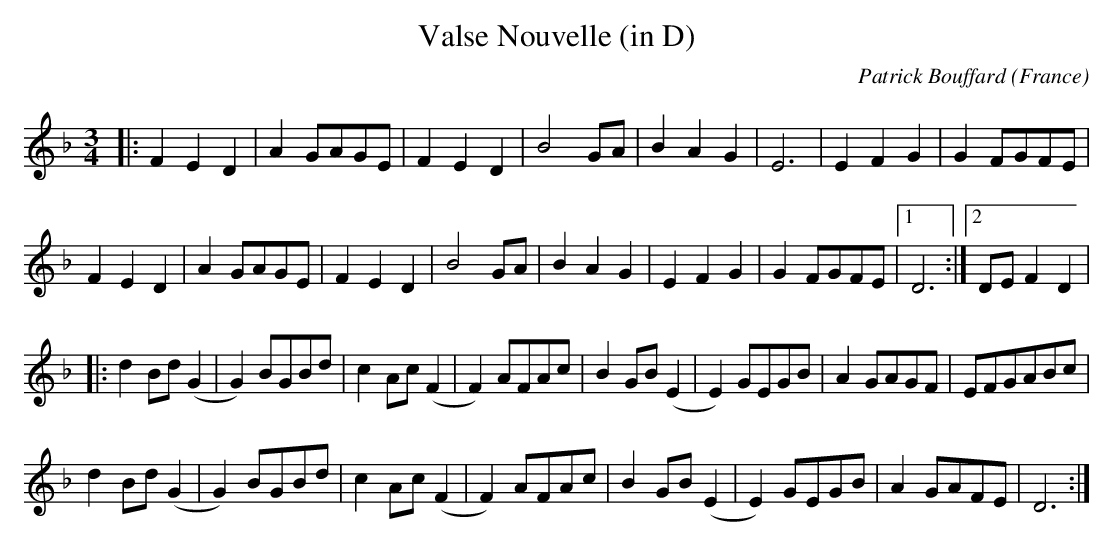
X:1
T:Valse Nouvelle (in D)
C:Patrick Bouffard
L:1/4
M:3/4
O:France
K:D minor
|:FED|AG/2A/2G/2E/2|FED|B2G/2A/2|BAG|E3|EFG|GF/2G/2F/2E/2|
FED|AG/2A/2G/2E/2|FED|B2G/2A/2|BAG|EFG|GF/2G/2F/2E/2|1D3:|2D/2E/2FD|
|:dB/2d/2(G|G) B/2G/2B/2d/2|cA/2c/2(F|F) A/2F/2A/2c/2|BG/2B/2(E|E)G/2E/2G/2B/2|AG/2A/2G/2F/2|E/2F/2G/2A/2B/2c/2|
dB/2d/2(G|G) B/2G/2B/2d/2|cA/2c/2(F|F) A/2F/2A/2c/2|BG/2B/2(E|E)G/2E/2G/2B/2|AG/2A/2F/2E/2|D3:|
